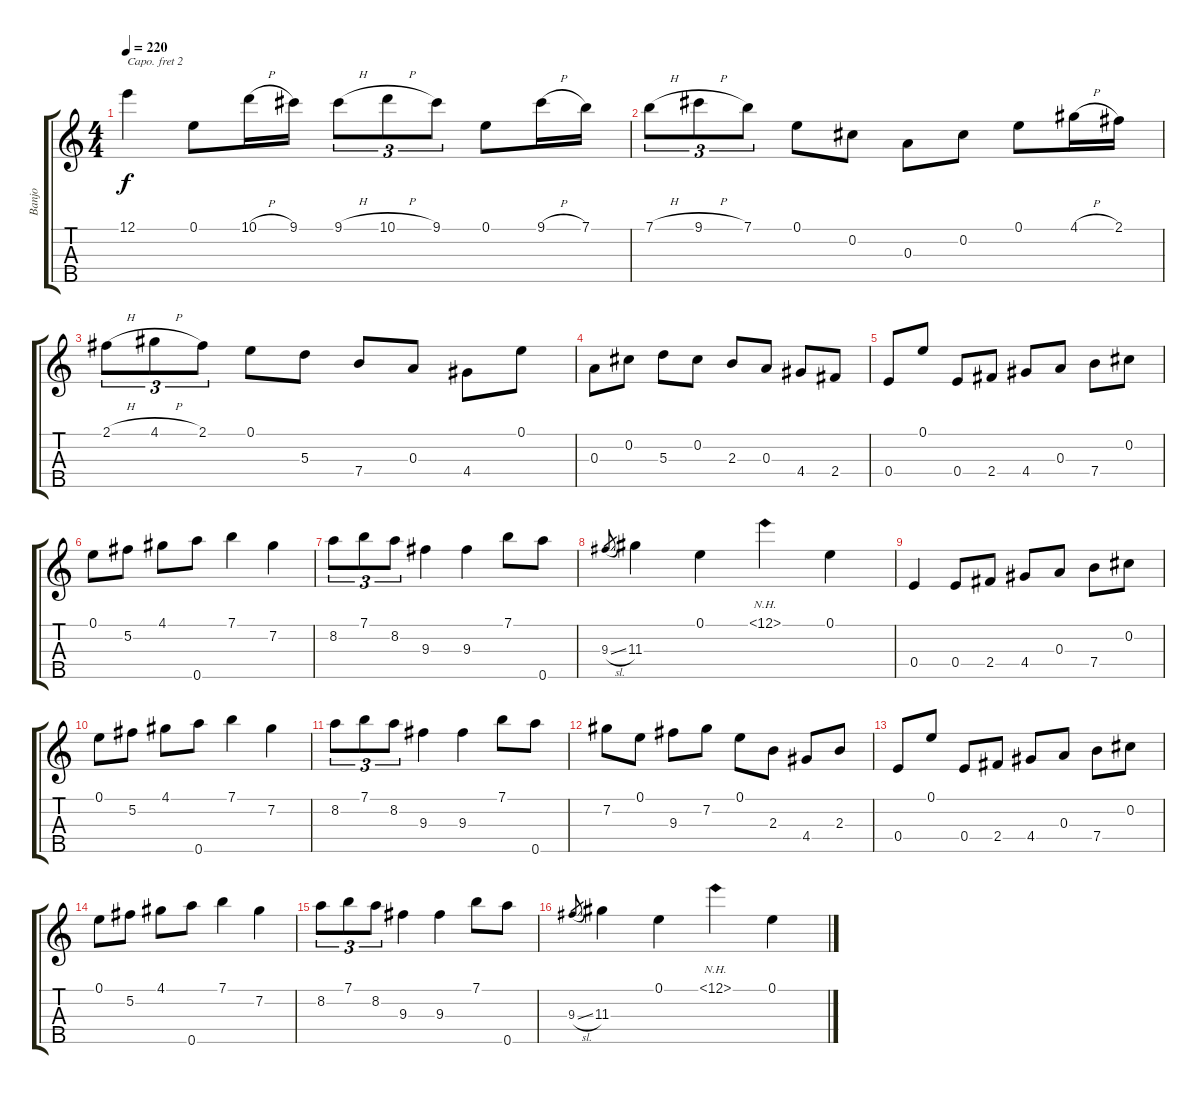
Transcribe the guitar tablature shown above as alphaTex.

\track ("Banjo" "Banjo") {instrument banjo}
\staff {score tabs}
\capo 2
\tuning (D4 B3 G3 D3 G4) {hide}
\displaytranspose 12
\ts (4 4)
\tempo 220
\clef g2
\ks c
12.1.4{dy f} 0.1.8 10.1{h}.16 9.1.16 9.1{h}.8{tu (3 2)} 10.1{h}.8{tu (3 2)} 9.1.8{tu (3 2)} 0.1.8 9.1{h}.16 7.1.16 |
7.1{h}.8{tu (3 2)} 9.1{h}.8{tu (3 2)} 7.1.8{tu (3 2)} 0.1.8 0.2.8 0.3.8 0.2.8 0.1.8 4.1{h}.16 2.1.16 |
2.1{h}.8{tu (3 2)} 4.1{h}.8{tu (3 2)} 2.1.8{tu (3 2)} 0.1.8 5.3.8 7.4.8 0.3.8 4.4.8 0.1.8 |
0.3.8 0.2.8 5.3.8 0.2.8 2.3.8 0.3.8 4.4.8 2.4.8 |
0.4.8 0.1.8 0.4.8 2.4.8 4.4.8 0.3.8 7.4.8 0.2.8 |
0.1.8 5.2.8 4.1.8 0.5.8 7.1.4 7.2.4 |
8.2.8{tu (3 2)} 7.1.8{tu (3 2)} 8.2.8{tu (3 2)} 9.3.4 9.3.4 7.1.8 0.5.8 |
9.3{sl}.8{gr} 11.3.4 0.1.4 12.1{nh}.4 0.1.4 |
0.4.4 0.4.8 2.4.8 4.4.8 0.3.8 7.4.8 0.2.8 |
0.1.8 5.2.8 4.1.8 0.5.8 7.1.4 7.2.4 |
8.2.8{tu (3 2)} 7.1.8{tu (3 2)} 8.2.8{tu (3 2)} 9.3.4 9.3.4 7.1.8 0.5.8 |
7.2.8 0.1.8 9.3.8 7.2.8 0.1.8 2.3.8 4.4.8 2.3.8 |
0.4.8 0.1.8 0.4.8 2.4.8 4.4.8 0.3.8 7.4.8 0.2.8 |
0.1.8 5.2.8 4.1.8 0.5.8 7.1.4 7.2.4 |
8.2.8{tu (3 2)} 7.1.8{tu (3 2)} 8.2.8{tu (3 2)} 9.3.4 9.3.4 7.1.8 0.5.8 |
9.3{sl}.8{gr} 11.3.4 0.1.4 12.1{nh}.4 0.1.4
